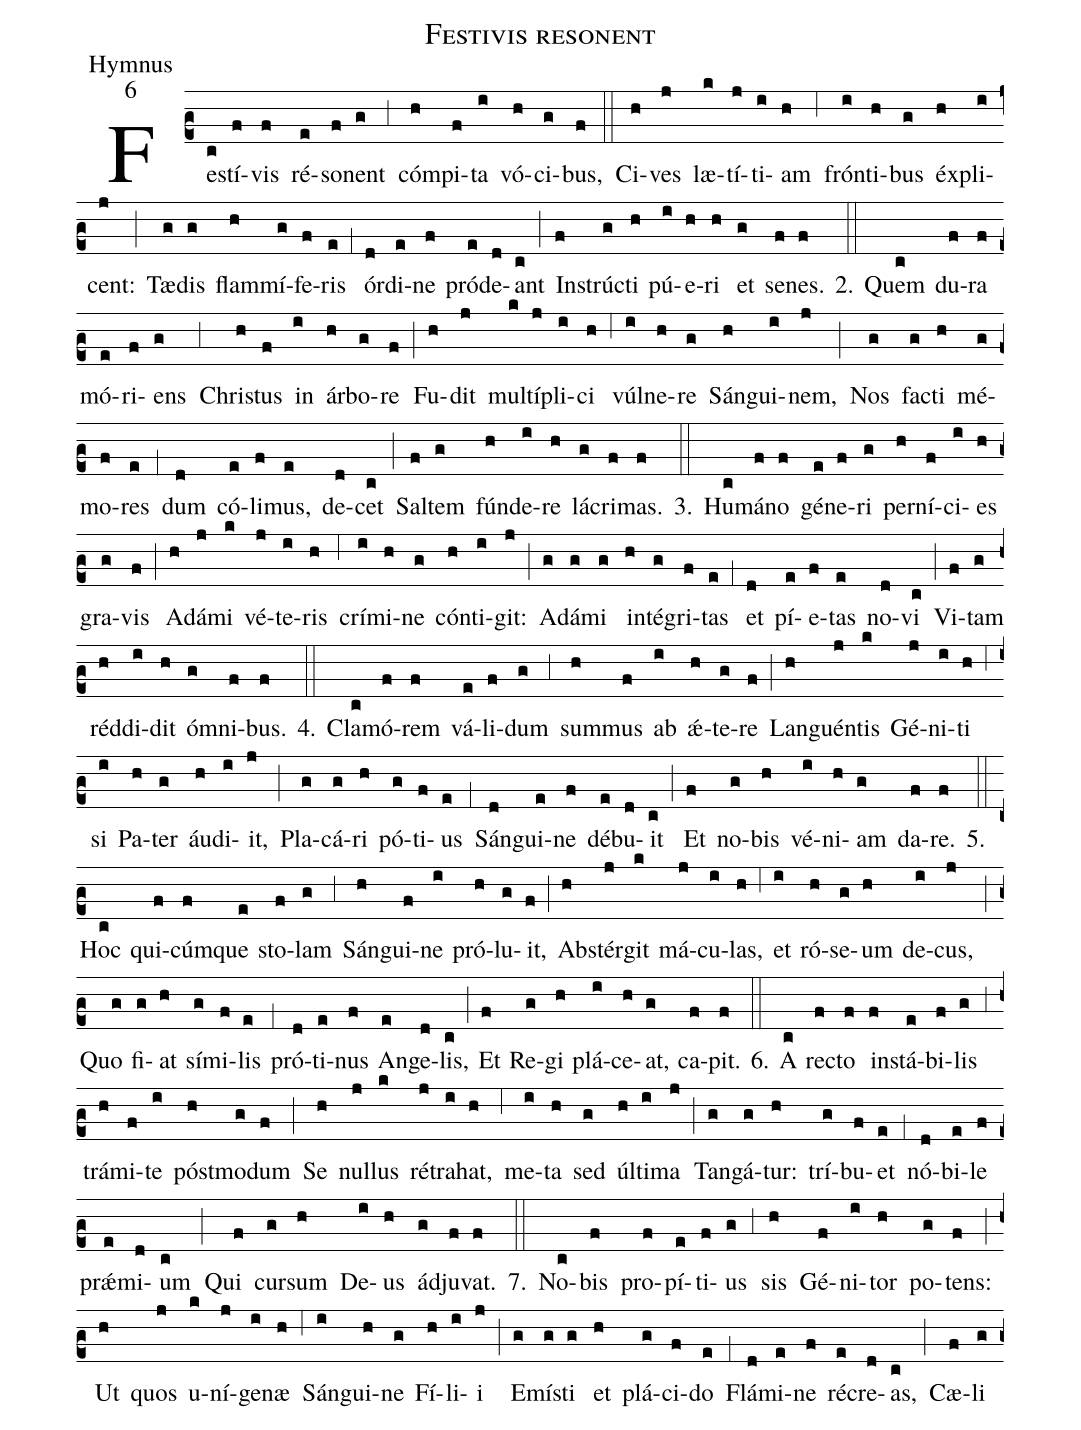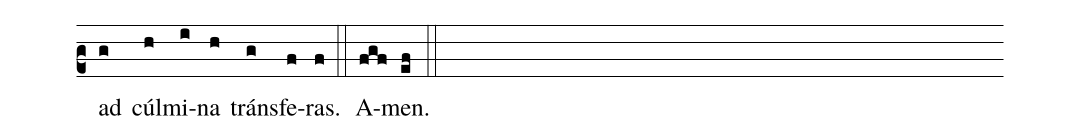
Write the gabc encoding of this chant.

name:Festivis resonent;
office-part:Hymnus;
mode:6;
%%
(c2) Fe(c)stí(f)vis(f) ré(e)so(f)nent(g) (,3) cóm(h)pi(f)ta(i) vó(h)ci(g)bus,(f) (::)
Ci(h)ves(j) læ(k)tí(j)ti(i)am(h) (,6) frón(i)ti(h)bus(g) éx(h)pli(i)cent:(j) (;) Tæ(g)dis(g) flam(h)mí(g)fe(f)ris(e) (,1) ór(d)di(e)ne(f) pró(e)de(d)ant(c) (;) In(f)strú(g)cti(h) pú(i)e(h)ri(h) et(g) se(f)nes.(f) 2.(::) Quem(c) du(f)ra(f) mó(e)ri(f)ens(g) (,3) Chri(h)stus(f) in(i) ár(h)bo(g)re(f) (;) Fu(h)dit(j) mul(k)tí(j)pli(i)ci(h) (,6) vúl(i)ne(h)re(g) Sán(h)gui(i)nem,(j) (;) Nos(g) fa(g)cti(h) mé(g)mo(f)res(e) (,1) dum(d) có(e)li(f)mus,(e) de(d)cet(c) (;) Sal(f)tem(g) fún(h)de(i)re(h) lá(g)cri(f)mas.(f) 3.(::) Hu(c)má(f)no(f) gé(e)ne(f)ri(g) per(h)ní(f)ci(i)es(h) gra(g)vis(f) (;) A(h)dá(j)mi(k) vé(j)te(i)ris(h) (,6) crí(i)mi(h)ne(g) cón(h)ti(i)git:(j) (;) A(g)dá(g)mi(g) in(h)té(g)gri(f)tas(e) (,1) et(d) pí(e)e(f)tas(e) no(d)vi(c) (;) Vi(f)tam(g) réd(h)di(i)dit(h) ó(g)mni(f)bus.(f) 4.(::) Cla(c)mó(f)rem(f) vá(e)li(f)dum(g) (,3) sum(h)mus(f) ab(i) {<sp>'ae</sp>}(h)te(g)re(f) (;) Lan(h)guén(j)tis(k) Gé(j)ni(i)ti(h) (,6) si(i) Pa(h)ter(g) áu(h)di(i)it,(j) (;) Pla(g)cá(g)ri(h) pó(g)ti(f)us(e) (,1) Sán(d)gui(e)ne(f) dé(e)bu(d)it(c) (;) Et(f) no(g)bis(h) vé(i)ni(h)am(g) da(f)re.(f) 5.(::) Hoc(c) qui(f)cúm(f)que(e) sto(f)lam(g) (,3) Sán(h)gui(f)ne(i) pró(h)lu(g)it,(f) (;) Ab(h)stér(j)git(k) má(j)cu(i)las,(h) (,6) et(i) ró(h)se(g)um(h) de(i)cus,(j) (;) Quo(g) fi(g)at(h) sí(g)mi(f)lis(e) (,1) pró(d)ti(e)nus(f) An(e)ge(d)lis,(c) (;) Et(f) Re(g)gi(h) plá(i)ce(h)at,(g) ca(f)pit.(f) 6.(::) A(c) re(f)cto(f) in(f)stá(e)bi(f)lis(g) (,3) trá(h)mi(f)te(i) póst(h)mo(g)dum(f) (;) Se(h) nul(j)lus(k) ré(j)tra(i)hat,(h) (,6) me(i)ta(h) sed(g) úl(h)ti(i)ma(j) (;) Tan(g)gá(g)tur:(h) trí(g)bu(f)et(e) (,1) nó(d)bi(e)le(f) pr{<sp>'ae</sp>}(e)mi(d)um(c) (;) Qui(f) cur(g)sum(h) De(i)us(h) ád(g)ju(f)vat.(f) 7.(::) No(c)bis(f) pro(f)pí(e)ti(f)us(g) (,3) sis(h) Gé(f)ni(i)tor(h) po(g)tens:(f) (;) Ut(h) quos(j) u(k)ní(j)ge(i)næ(h) (,6) Sán(i)gui(h)ne(g) Fí(h)li(i)i(j) (;) E(g)mí(g)sti(g) et(h) plá(g)ci(f)do(e) (,1) Flá(d)mi(e)ne(f) ré(e)cre(d)as,(c) (;) Cæ(f)li(g) ad(g) cúl(h)mi(i)na(h) trán(g)sfe(f)ras.(f) (::)
A(fgf)men.(ef) (::)
